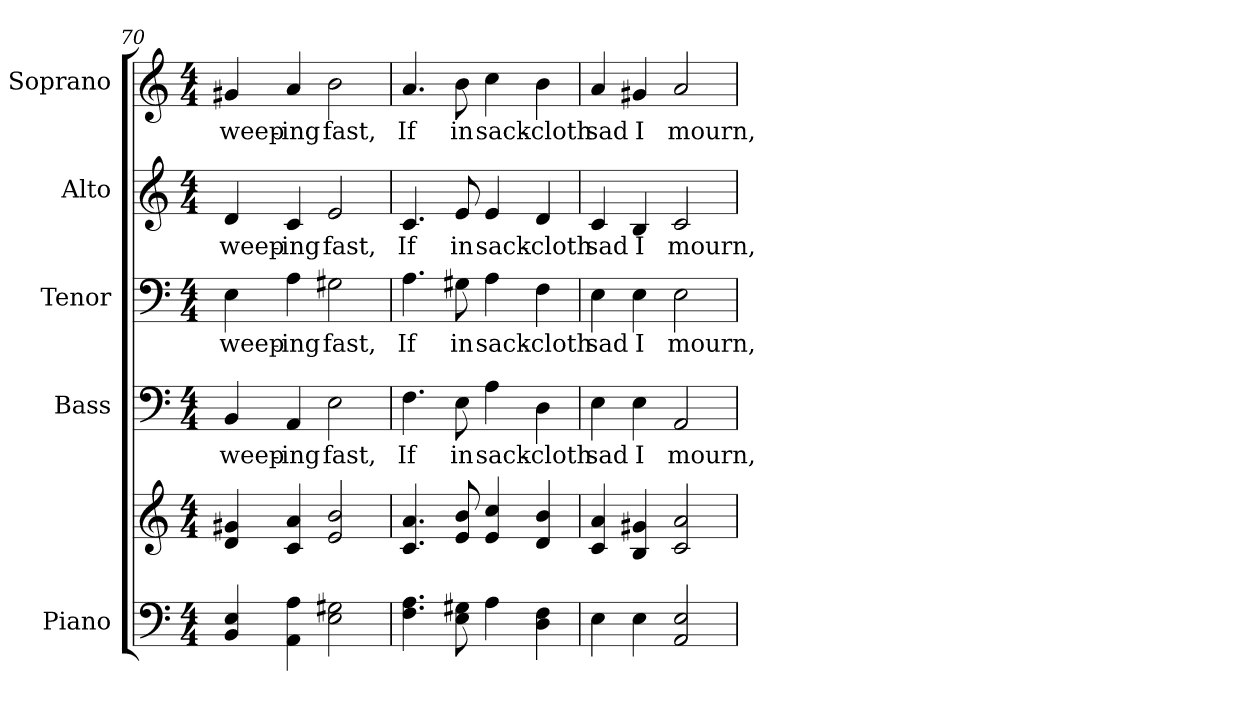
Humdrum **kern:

**kern	**kern	**kern	**text	**kern	**text	**kern	**text	**kern	**text
*part5	*part5	*part4	*part4	*part3	*part3	*part2	*part2	*part1	*part1
*staff6	*staff5	*staff4	*staff4	*staff3	*staff3	*staff2	*staff2	*staff1	*staff1
*I"Piano	*	*I"Bass	*	*I"Tenor	*	*I"Alto	*	*I"Soprano	*
*I'Pno.	*	*I'B.	*	*I'T.	*	*I'A.	*	*I'S.	*
*clefF4	*clefG2	*clefF4	*	*clefF4	*	*clefG2	*	*clefG2	*
*k[]	*k[]	*k[]	*	*k[]	*	*k[]	*	*k[]	*
*C:	*C:	*C:	*	*C:	*	*C:	*	*C:	*
*M4/4	*M4/4	*M4/4	*	*M4/4	*	*M4/4	*	*M4/4	*
=70	=70	=70	=70	=70	=70	=70	=70	=70	=70
!	!	!	!LO:LY:b:color=#000000	!	!	!	!	!	!
!	!	!	!	!	!LO:LY:b:color=#000000	!	!	!	!
!	!	!	!	!	!	!	!LO:LY:b:color=#000000	!	!
!	!	!	!	!	!	!	!	!	!LO:LY:b:color=#000000
4BBi/ 4Ei	4di/ 4g#Xi	4BBi/	weep-	4Ei\	weep-	4di/	weep-	4g#Xi/	weep-
!	!	!	!LO:LY:b:color=#000000	!	!	!	!	!	!
!	!	!	!	!	!LO:LY:b:color=#000000	!	!	!	!
!	!	!	!	!	!	!	!LO:LY:b:color=#000000	!	!
!	!	!	!	!	!	!	!	!	!LO:LY:b:color=#000000
4AAi\ 4Ai	4ci/ 4ai	4AAi/	-ing	4Ai\	-ing	4ci/	-ing	4ai/	-ing
!	!	!	!LO:LY:b:color=#000000	!	!	!	!	!	!
!	!	!	!	!	!LO:LY:b:color=#000000	!	!	!	!
!	!	!	!	!	!	!	!LO:LY:b:color=#000000	!	!
!	!	!	!	!	!	!	!	!	!LO:LY:b:color=#000000
2Ei\ 2G#Xi	2ei/ 2bi	2Ei\	fast,	2G#Xi\	fast,	2ei/	fast,	2bi\	fast,
!!LO:PB:g=z
=71	=71	=71	=71	=71	=71	=71	=71	=71	=71
!	!	!	!LO:LY:b:color=#000000	!	!	!	!	!	!
!	!	!	!	!	!LO:LY:b:color=#000000	!	!	!	!
!	!	!	!	!	!	!	!LO:LY:b:color=#000000	!	!
!	!	!	!	!	!	!	!	!	!LO:LY:b:color=#000000
4.Fi\ 4.Ai	4.ci/ 4.ai	4.Fi\	If	4.Ai\	If	4.ci/	If	4.ai/	If
!	!	!	!LO:LY:b:color=#000000	!	!	!	!	!	!
!	!	!	!	!	!LO:LY:b:color=#000000	!	!	!	!
!	!	!	!	!	!	!	!LO:LY:b:color=#000000	!	!
!	!	!	!	!	!	!	!	!	!LO:LY:b:color=#000000
8Ei\ 8G#Xi	8ei/ 8bi	8Ei\	in	8G#Xi\	in	8ei/	in	8bi\	in
!	!	!	!LO:LY:b:color=#000000	!	!	!	!	!	!
!	!	!	!	!	!LO:LY:b:color=#000000	!	!	!	!
!	!	!	!	!	!	!	!LO:LY:b:color=#000000	!	!
!	!	!	!	!	!	!	!	!	!LO:LY:b:color=#000000
4Ai\	4ei/ 4cci	4Ai\	sack-	4Ai\	sack-	4ei/	sack-	4cci\	sack-
!	!	!	!LO:LY:b:color=#000000	!	!	!	!	!	!
!	!	!	!	!	!LO:LY:b:color=#000000	!	!	!	!
!	!	!	!	!	!	!	!LO:LY:b:color=#000000	!	!
!	!	!	!	!	!	!	!	!	!LO:LY:b:color=#000000
4Di\ 4Fi	4di/ 4bi	4Di\	-cloth	4Fi\	-cloth	4di/	-cloth	4bi\	-cloth
=72	=72	=72	=72	=72	=72	=72	=72	=72	=72
!	!	!	!LO:LY:b:color=#000000	!	!	!	!	!	!
!	!	!	!	!	!LO:LY:b:color=#000000	!	!	!	!
!	!	!	!	!	!	!	!LO:LY:b:color=#000000	!	!
!	!	!	!	!	!	!	!	!	!LO:LY:b:color=#000000
4Ei\	4ci/ 4ai	4Ei\	sad	4Ei\	sad	4ci/	sad	4ai/	sad
!	!	!	!LO:LY:b:color=#000000	!	!	!	!	!	!
!	!	!	!	!	!LO:LY:b:color=#000000	!	!	!	!
!	!	!	!	!	!	!	!LO:LY:b:color=#000000	!	!
!	!	!	!	!	!	!	!	!	!LO:LY:b:color=#000000
4Ei\	4Bi/ 4g#Xi	4Ei\	I	4Ei\	I	4Bi/	I	4g#Xi/	I
!	!	!	!LO:LY:b:color=#000000	!	!	!	!	!	!
!	!	!	!	!	!LO:LY:b:color=#000000	!	!	!	!
!	!	!	!	!	!	!	!LO:LY:b:color=#000000	!	!
!	!	!	!	!	!	!	!	!	!LO:LY:b:color=#000000
2AAi/ 2Ei	2ci/ 2ai	2AAi/	mourn,	2Ei\	mourn,	2ci/	mourn,	2ai/	mourn,
=	=	=	=	=	=	=	=	=	=
*-	*-	*-	*-	*-	*-	*-	*-	*-	*-
